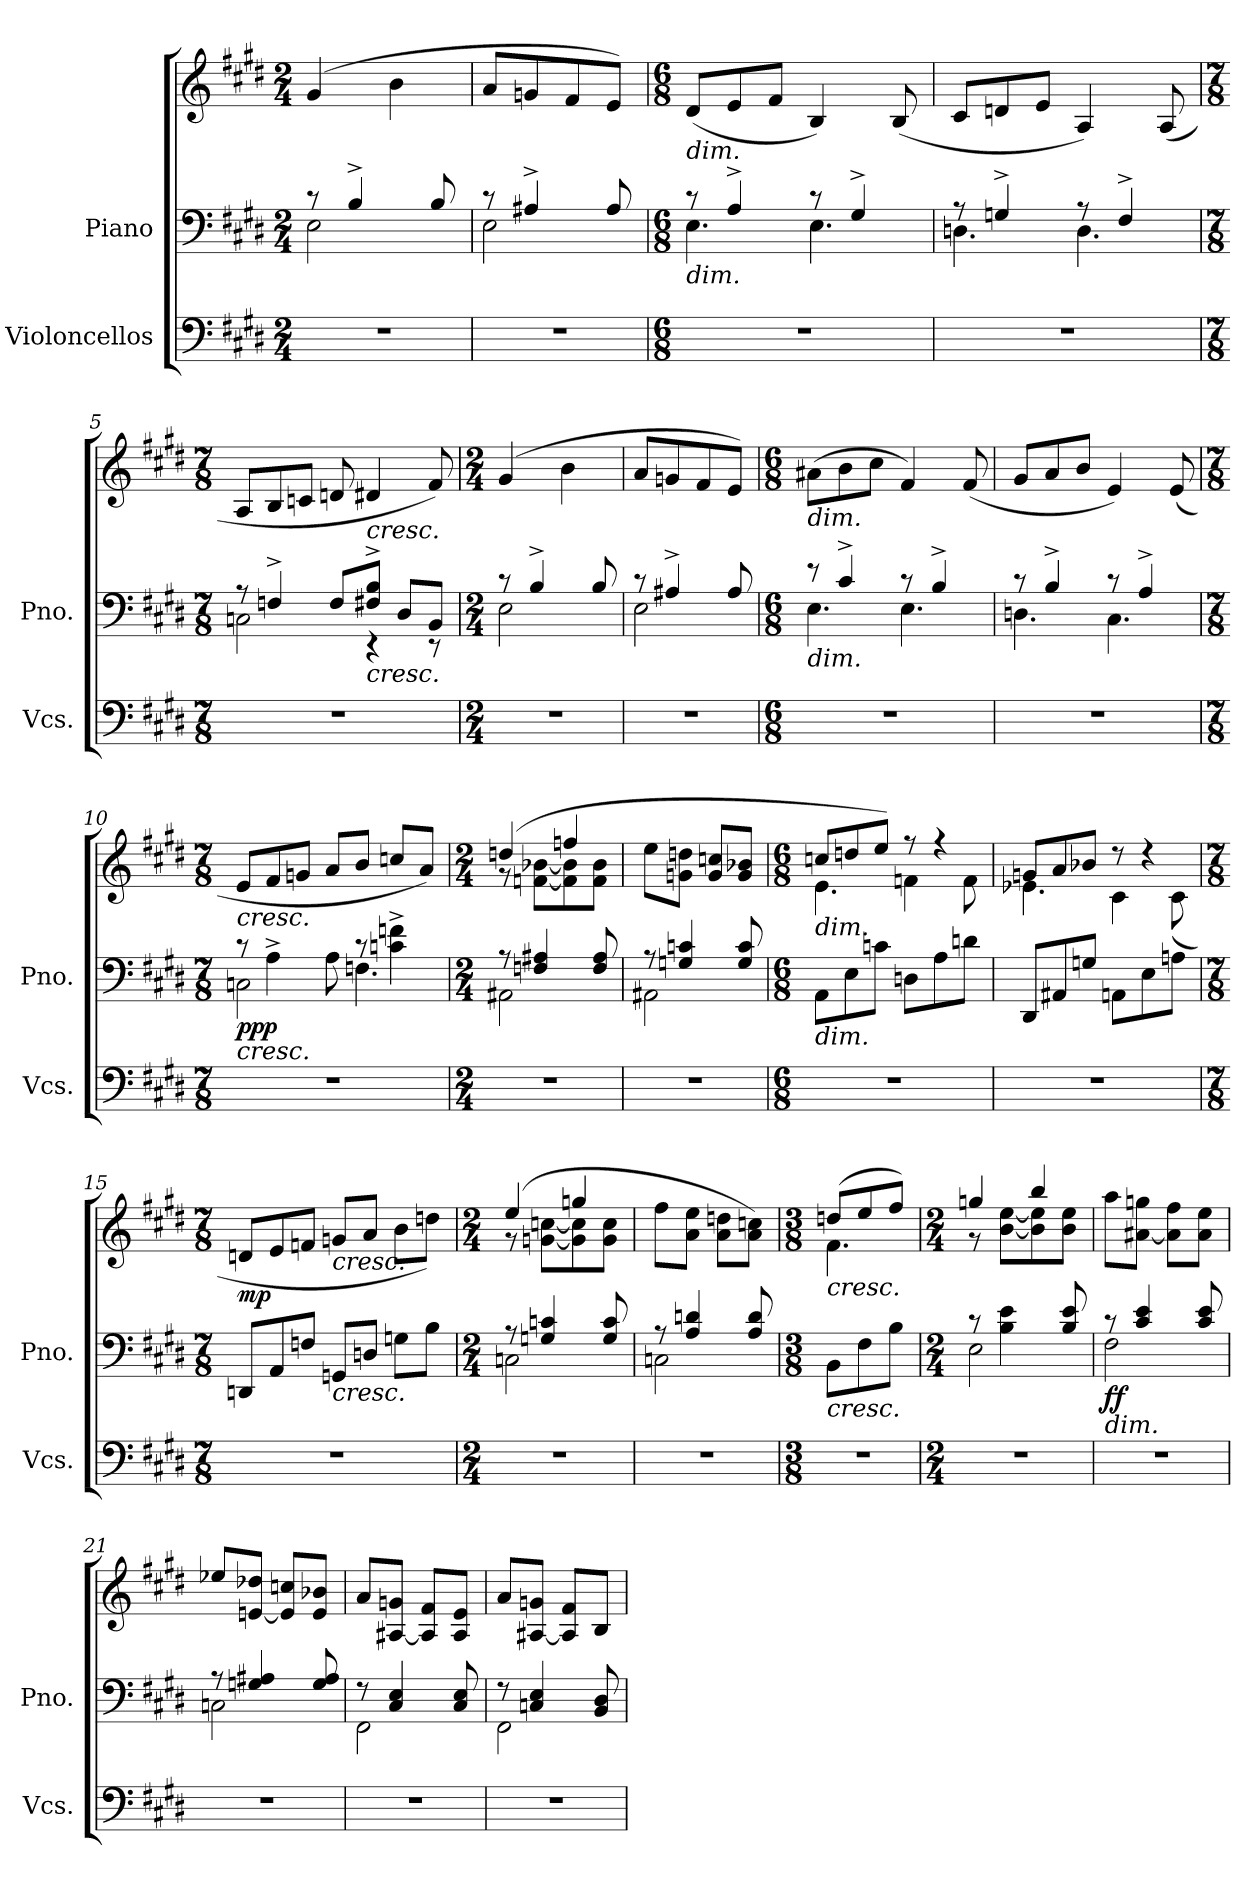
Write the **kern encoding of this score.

**kern	**kern	**kern	**dynam
*part2	*part1	*part1	*part1
*staff3	*staff2	*staff1	*staff1/2
*I"Violoncellos	*I"Piano	*	*
*I'Vcs.	*I'Pno.	*	*
*clefF4	*clefF4	*clefG2	*
*k[f#c#g#d#]	*k[f#c#g#d#]	*k[f#c#g#d#]	*
*M2/4	*M2/4	*M2/4	*
*MM120	*MM120	*MM120	*
=1	=1	=1	=1
*	*^	*	*
!	!	!	!	!LO:DY:b=2
!	!	!	!	!LO:DY:n=1:b
2r	8r	2E\	(>4g#/	mp mf
.	4B^/	.	.	.
.	.	.	4b\	.
.	8B/	.	.	.
=2	=2	=2	=2	=2
2r	8r	2E\	8a/L	.
.	4A#X^/	.	8gn/	.
.	.	.	8f#/	.
.	8A#/	.	8e/J)	.
=3	=3	=3	=3	=3
*M6/8	*M6/8	*	*M6/8	*
!	!	!	!LO:TX:b:i:t=dim.	!
!	!LO:TX:b:i:t=dim.	!	!	!
2.r	8r	4.E\	(<8d#/L	.
.	4A^/	.	8e/	.
.	.	.	8f#/J	.
.	8r	4.E\	4B/)	.
.	4G#^/	.	.	.
.	.	.	(<8B/	.
=4	=4	=4	=4	=4
2.r	8r	4.Dn\	8c#/L	.
.	4Gn^/	.	8dn/	.
.	.	.	8e/J	.
.	8r	4.D\	4A/)	.
.	4F#^/	.	.	.
.	.	.	(>8A/	.
!!LO:LB:g=z
=5	=5	=5	=5	=5
*M7/8	*M7/8	*	*M7/8	*
!	!	!	!	!LO:DY:b=2
!	!	!	!	!LO:DY:n=1:b
2..r	8r	2Cn\	8A/L	p mp
.	4Fn^/	.	8B/	.
.	.	.	8cn/J	.
.	8F/L	.	8dn/	.
!	!	!	!LO:TX:b:i:t=cresc.	!
!	!LO:TX:b:i:t=cresc.	!	!	!
.	8F#X/^ 8B/^J	4r	4d#X/	.
.	8D#/L	.	.	.
.	8BB/J	8r	8f#/)	.
=6	=6	=6	=6	=6
*M2/4	*M2/4	*	*M2/4	*
!	!	!	!	!LO:DY:b=2
!	!	!	!	!LO:DY:n=1:b
2r	8r	2E\	(>4g#/	mp mf
.	4B^/	.	.	.
.	.	.	4b\	.
.	8B/	.	.	.
=7	=7	=7	=7	=7
2r	8r	2E\	8a/L	.
.	4A#X^/	.	8gn/	.
.	.	.	8f#/	.
.	8A#/	.	8e/J)	.
=8	=8	=8	=8	=8
*M6/8	*M6/8	*	*M6/8	*
!	!	!	!LO:TX:b:i:t=dim.	!
!	!LO:TX:b:i:t=dim.	!	!	!
2.r	8r	4.E\	(>8a#X\L	.
.	4c#^/	.	8b\	.
.	.	.	8cc#\J	.
.	8r	4.E\	4f#/)	.
.	4B^/	.	.	.
.	.	.	(<8f#/	.
=9	=9	=9	=9	=9
2.r	8r	4.Dn\	8g#/L	.
.	4B^/	.	8a/	.
.	.	.	8b/J	.
.	8r	4.C#\	4e/)	.
.	4A^/	.	.	.
.	.	.	(>8e/	.
!!LO:LB:g=z
=10	=10	=10	=10	=10
*M7/8	*M7/8	*	*M7/8	*
!	!	!	!LO:TX:b:i:t=cresc.	!
!	!LO:TX:b:i:t=cresc.	!	!	!
!	!	!	!	!LO:DY:b=2
!	!	!	!	!LO:DY:n=1:b
2..r	8r	2Cn\	8e/L	pp p
.	4A^\	.	8f#/	.
.	.	.	8gn/J	.
.	8A\	.	8a/L	.
.	8r	4.Fn\	8b/J	.
.	4cn\^ 4fn\^	.	8ccn/L	.
.	.	.	8a/J)	.
=11	=11	=11	=11	=11
*M2/4	*M2/4	*	*M2/4	*
*	*	*	*^	*
!	!	!	!	!	!LO:DY:b=2
!	!	!	!	!	!LO:DY:n=1:b
2r	8r	2AA#X\	(>4ddn/	8r	mf f
.	4Fn/ 4A#X/	.	.	[8fn\ [8b-X\L	.
.	.	.	4ffn/	8f\] 8b-\]	.
.	8F/ 8A#/	.	.	8f\ 8b-\J	.
*	*	*	*v	*v	*
=12	=12	=12	=12	=12
2r	8r	2AA#X\	8ee\L	.
.	4Gn/ 4cn/	.	8gn\ 8ddn\J	.
.	.	.	8g/ 8ccn/L	.
.	8G/ 8c/	.	8g/ 8b-X/J	.
*	*v	*v	*	*
=13	=13	=13	=13
*M6/8	*M6/8	*M6/8	*
*	*	*^	*
!	!	!LO:TX:b:i:t=dim.	!	!
!	!LO:TX:b:i:t=dim.	!	!	!
2.r	8AA\L	8ccn/L	4.e\	.
.	8E\	8ddn/	.	.
.	8cn\J	8ee/J)	.	.
.	8Dn\L	8r	4fn\	.
.	8A\	4r	.	.
.	8dn\J	.	8f\	.
!!LO:LB:g=z	!!
=14	=14	=14	=14	=14
2.r	8DD#/L	8gn/L	4.e-X\	.
.	8AA#X/	8a/	.	.
.	8Gn/J	8b-X/J	.	.
.	8AAn\L	8r	4c#\	.
.	8E\	4r	.	.
.	8An\J	.	(<8c#\	.
*	*	*v	*v	*
=15	=15	=15	=15
*M7/8	*M7/8	*M7/8	*
*	*	*^	*
!	!	!	!	!LO:DY:b
*	*	*v	*v	*
2..r	8DDn/L	8dn/L	mp
.	8AA/	8e/	.
.	8Fn/J	8fn/J	.
!	!	!LO:TX:b:i:t=cresc.	!
!	!LO:TX:b:i:t=cresc.	!	!
.	8GGn/L	8gn/L	.
.	8Dn/J	8a/J	.
.	8Gn\L	8b\L	.
.	8B\J	8ddn\J)	.
=16	=16	=16	=16
*M2/4	*M2/4	*M2/4	*
*	*^	*^	*
!	!	!	!	!	!LO:DY:b=2
!	!	!	!	!	!LO:DY:n=1:b
2r	8r	2Cn\	(>4ee/	8r	mp mf
.	4Gn/ 4cn/	.	.	[8gn\ [8ccn\L	.
.	.	.	4ggn/	8g\] 8cc\]	.
.	8G/ 8c/	.	.	8g\ 8cc\J	.
*	*	*	*v	*v	*
=17	=17	=17	=17	=17
2r	8r	2Cn\	8ff#\L	.
.	4A/ 4dn/	.	8a\ 8ee\J	.
.	.	.	8a\ 8ddn\L	.
.	8A/ 8d/	.	8a\ 8ccn\J)	.
*	*v	*v	*	*
!!LO:LB:g=z
=18	=18	=18	=18
*M3/8	*M3/8	*M3/8	*
*	*	*^	*
!	!	!LO:TX:b:i:t=cresc.	!	!
!	!LO:TX:b:i:t=cresc.	!	!	!
4.r	8BB\L	(>8ddn/L	4.f#\	.
.	8F#\	8ee/	.	.
.	8B\J	8ff#/J)	.	.
=19	=19	=19	=19	=19
*M2/4	*M2/4	*M2/4	*	*
*	*^	*	*	*
2r	8r	2E\	4ggn/	8r	.
.	4B\ 4e\	.	.	[8b\ [8ee\L	.
.	.	.	4bb/	8b\] 8ee\]	.
.	8B/ 8e/	.	.	8b\ 8ee\J	.
=20	=20	=20	=20	=20	=20
!	!	!	!LO:TX:b:i:t=dim.	!	!
!	!LO:TX:b:i:t=dim.	!	!	!	!
!	!	!	!	!	!LO:DY:b=2
!	!	!	!	!	!LO:DY:n=1:b
*	*	*	*v	*v	*
2r	8r	2F#\	8aa\L	f f
.	4c#/ 4e/	.	[8a#X\ 8ggn\J	.
.	.	.	8a#\] 8ff#\L	.
.	8c#/ 8e/	.	8a#\ 8ee\J	.
=21	=21	=21	=21	=21
2r	8r	2Cn\	8ee-X/L	.
.	4Gn/ 4A#X/	.	[8en/ 8dd-X/J	.
.	.	.	8e/] 8ccn/L	.
.	8G/ 8A#/	.	8e/ 8b-X/J	.
=22	=22	=22	=22	=22
2r	8r	2FF#\	8a/L	.
.	4C#/ 4E/	.	[8A#X/ 8gn/J	.
.	.	.	8A#/] 8f#/L	.
.	8C#/ 8E/	.	8A#/ 8e/J	.
=23	=23	=23	=23	=23
2r	8r	2FF#\	8a/L	.
.	4Cn/ 4E/	.	[8A#X/ 8gn/J	.
.	.	.	8A#/] 8f#/L	.
.	8BB/ 8D#/	.	8B/J	.
*	*v	*v	*	*
=	=	=	=
*-	*-	*-	*-
